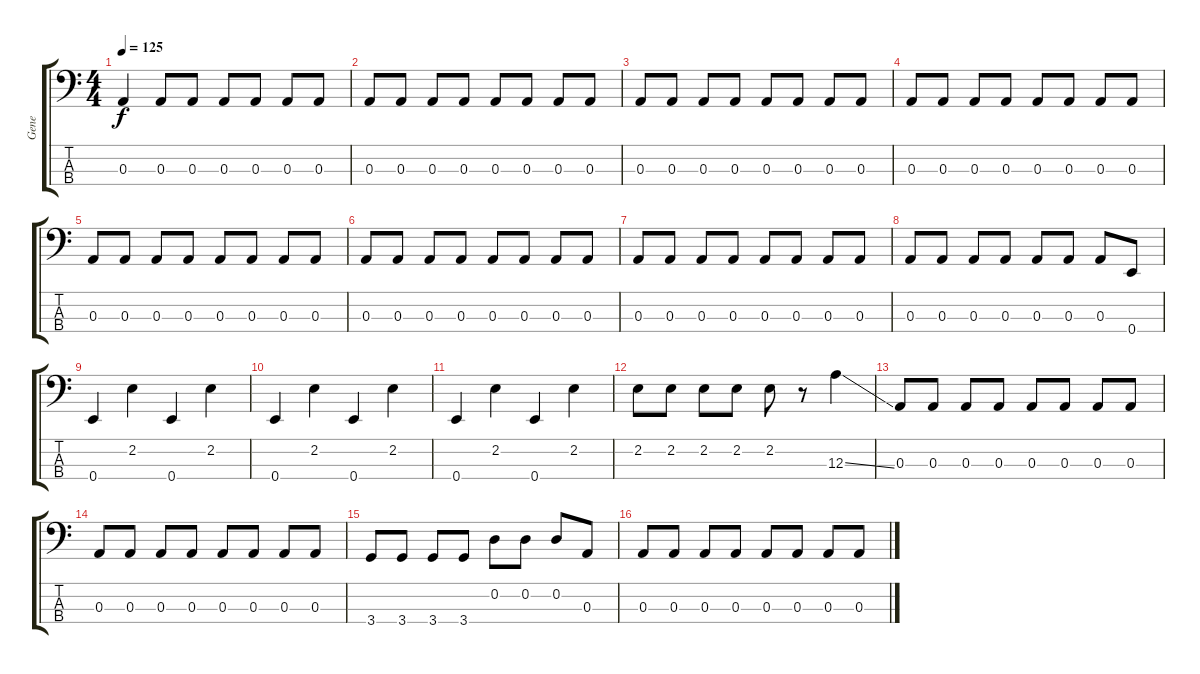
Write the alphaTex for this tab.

\track ("Gene" "Gene") {instrument electricbasspick}
\staff {score tabs}
\tuning (G2 D2 A1 E1) {hide}
\ts (4 4)
\tempo 125
\clef f4
\ks c
0.3.4{dy f} 0.3.8 0.3.8 0.3.8 0.3.8 0.3.8 0.3.8 |
0.3.8 0.3.8 0.3.8 0.3.8 0.3.8 0.3.8 0.3.8 0.3.8 |
0.3.8 0.3.8 0.3.8 0.3.8 0.3.8 0.3.8 0.3.8 0.3.8 |
0.3.8 0.3.8 0.3.8 0.3.8 0.3.8 0.3.8 0.3.8 0.3.8 |
0.3.8 0.3.8 0.3.8 0.3.8 0.3.8 0.3.8 0.3.8 0.3.8 |
0.3.8 0.3.8 0.3.8 0.3.8 0.3.8 0.3.8 0.3.8 0.3.8 |
0.3.8 0.3.8 0.3.8 0.3.8 0.3.8 0.3.8 0.3.8 0.3.8 |
0.3.8 0.3.8 0.3.8 0.3.8 0.3.8 0.3.8 0.3.8 0.4.8 |
0.4.4 2.2.4 0.4.4 2.2.4 |
0.4.4 2.2.4 0.4.4 2.2.4 |
0.4.4 2.2.4 0.4.4 2.2.4 |
2.2.8 2.2.8 2.2.8 2.2.8 2.2.8 r.8 12.3{ss}.4 |
0.3.8 0.3.8 0.3.8 0.3.8 0.3.8 0.3.8 0.3.8 0.3.8 |
0.3.8 0.3.8 0.3.8 0.3.8 0.3.8 0.3.8 0.3.8 0.3.8 |
3.4.8 3.4.8 3.4.8 3.4.8 0.2.8 0.2.8 0.2.8 0.3.8 |
0.3.8 0.3.8 0.3.8 0.3.8 0.3.8 0.3.8 0.3.8 0.3.8
